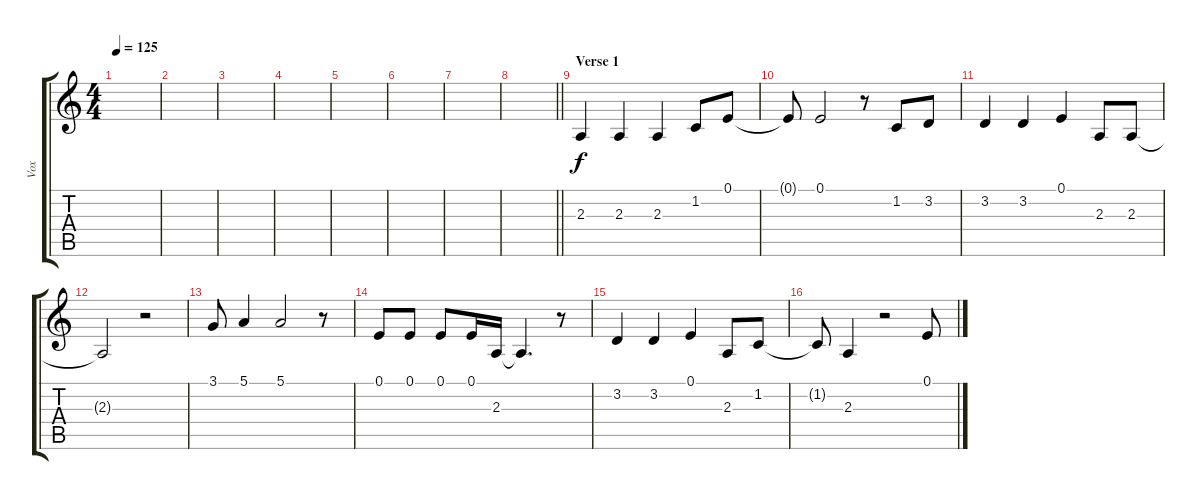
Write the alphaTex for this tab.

\track ("Vox" "Vox") {instrument lead1square}
\staff {score tabs}
\tuning (E4 B3 G3 D3 A2 E2) {hide}
\ts (4 4)
\tempo 125
\clef g2
\ks c
|
|
|
|
|
|
|
\barLineRight lightlight
|
\section ("" "Verse 1")
2.3.4 2.3.4 2.3.4 1.2.8 0.1.8 |
0.1{t}.8 0.1.2 r.8 1.2.8 3.2.8 |
3.2.4 3.2.4 0.1.4 2.3.8 2.3.8 |
2.3{t}.2 r.2 |
3.1.8 5.1.4 5.1.2 r.8 |
0.1.8 0.1.8 0.1.8 0.1.16 2.3.16 2.3{t}.4{d} r.8 |
3.2.4 3.2.4 0.1.4 2.3.8 1.2.8 |
1.2{t}.8 2.3.4 r.2 0.1.8
